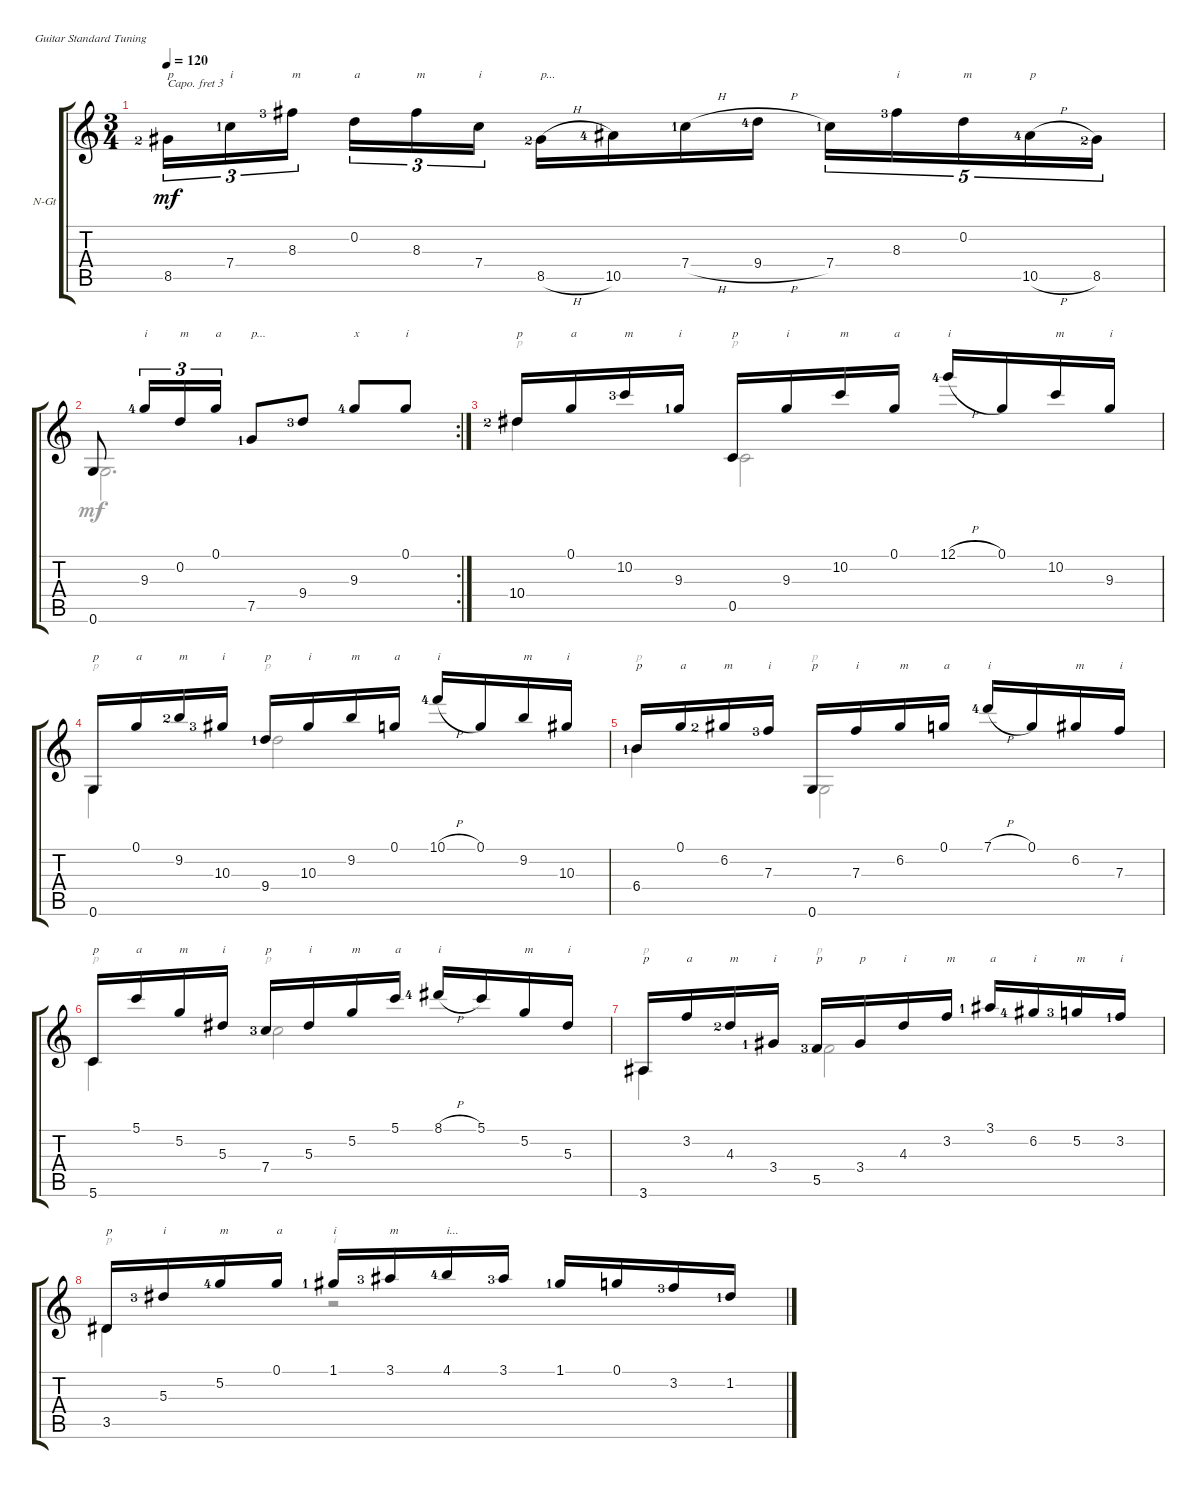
\defaultSystemsLayout 4
\bracketExtendMode groupsimilarinstruments
\firstSystemTrackNameOrientation horizontal
\otherSystemsTrackNameOrientation horizontal
\track ("Nylon Guitar" "N-Gt") {instrument acousticguitarnylon}
\staff {score tabs}
\capo 3
\tuning (E4 B3 G3 D3 A2 E2)
\voice
\ts (3 4)
\tempo 120
\clef g2
\ks c
8.5{lf 3}.16{tu (3 2) txt "p" dy mf} 7.4{lf 2}.16{tu (3 2) txt "i"} 8.3{lf 4}.16{tu (3 2) txt "m"} 0.2.16{tu (3 2) txt "a"} 8.3.16{tu (3 2) txt "m"} 7.4.16{tu (3 2) txt "i"} 8.5{h lf 3}.16{txt "p..."} 10.5{lf 5}.16 7.4{h lf 2}.16 9.4{h lf 5}.16 7.4{lf 2}.16{tu (5 4)} 8.3{lf 4}.16{tu (5 4) txt "i"} 0.2.16{tu (5 4) txt "m"} 10.5{h lf 5}.16{tu (5 4) txt "p"} 8.5{lf 3}.16{tu (5 4)} |
\rc 2
0.6.8 9.3{lf 5}.16{tu (3 2) txt "i"} 0.2.16{tu (3 2) txt "m"} 0.1.16{tu (3 2) txt "a"} 7.5{lf 2}.8{txt "p..."} 9.4{lf 4}.8 9.3{lf 5}.8{txt "x"} 0.1.8{txt "i"} |
10.4{lf 3}.16{txt "p"} 0.1.16{txt "a"} 10.2{lf 4}.16{txt "m"} 9.3{lf 2}.16{txt "i"} 0.5.16{txt "p"} 9.3.16{txt "i"} 10.2.16{txt "m"} 0.1.16{txt "a"} 12.1{h lf 5}.16{txt "i"} 0.1.16 10.2.16{txt "m"} 9.3.16{txt "i"} |
0.6.16{txt "p"} 0.1.16{txt "a"} 9.2{lf 3}.16{txt "m"} 10.3{lf 4}.16{txt "i"} 9.4{lf 2}.16{txt "p"} 10.3.16{txt "i"} 9.2.16{txt "m"} 0.1.16{txt "a"} 10.1{h lf 5}.16{txt "i"} 0.1.16 9.2.16{txt "m"} 10.3.16{txt "i"} |
6.4{lf 2}.16{txt "p"} 0.1.16{txt "a"} 6.2{lf 3}.16{txt "m"} 7.3{lf 4}.16{txt "i"} 0.6.16{txt "p"} 7.3.16{txt "i"} 6.2.16{txt "m"} 0.1.16{txt "a"} 7.1{h lf 5}.16{txt "i"} 0.1.16 6.2.16{txt "m"} 7.3.16{txt "i"} |
5.6.16{txt "p"} 5.1.16{txt "a"} 5.2.16{txt "m"} 5.3.16{txt "i"} 7.4{lf 4}.16{txt "p"} 5.3.16{txt "i"} 5.2.16{txt "m"} 5.1.16{txt "a"} 8.1{h lf 5}.16{txt "i"} 5.1.16 5.2.16{txt "m"} 5.3.16{txt "i"} |
3.6.16{txt "p"} 3.2.16{txt "a"} 4.3{lf 3}.16{txt "m"} 3.4{lf 2}.16{txt "i"} 5.5{lf 4}.16{txt "p"} 3.4.16{txt "p"} 4.3.16{txt "i"} 3.2.16{txt "m"} 3.1{lf 2}.16{txt "a"} 6.2{lf 5}.16{txt "i"} 5.2{lf 4}.16{txt "m"} 3.2{lf 2}.16{txt "i"} |
3.5.16{txt "p"} 5.3{lf 4}.16{txt "i"} 5.2{lf 5}.16{txt "m"} 0.1.16{txt "a"} 1.1{lf 2}.16{txt "i"} 3.1{lf 4}.16{txt "m"} 4.1{lf 5}.16{txt "i..."} 3.1{lf 4}.16 1.1{lf 2}.16 0.1.16 3.2{lf 4}.16 1.2{lf 2}.16
\voice
\clef g2
\ottava regular
\simile none
\ks c
|
0.6.2{d} |
10.4{lf 3}.4{txt "p"} 0.5.2{txt "p"} |
0.6.4{txt "p"} 9.4{lf 2}.2{txt "p"} |
6.4{lf 2}.4{txt "p"} 0.6.2{txt "p"} |
5.6.4{txt "p"} 7.4{lf 4}.2{txt "p"} |
3.6.4{txt "p"} 5.5{lf 4}.2{txt "p"} |
3.5.4{txt "p"} r.2{txt "i"}
